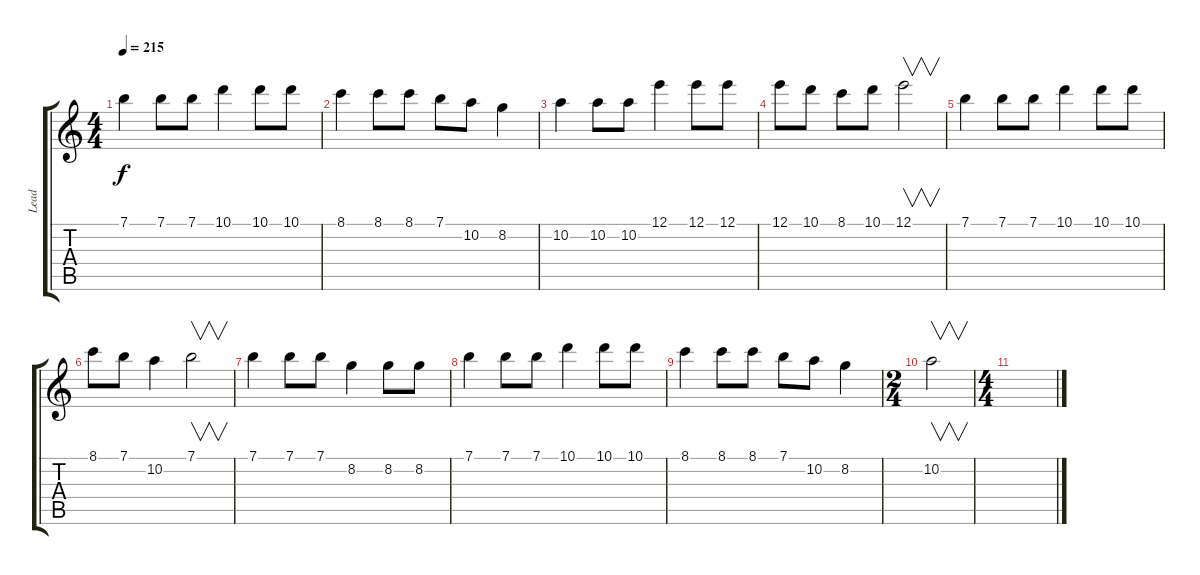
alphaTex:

\track ("Lead" "Lead") {instrument distortionguitar}
\staff {score tabs}
\tuning (E4 B3 G3 D3 A2 E2) {hide}
\ts (4 4)
\tempo 215
\clef g2
\ks c
7.1.4{dy f} 7.1.8 7.1.8 10.1.4 10.1.8 10.1.8 |
8.1.4 8.1.8 8.1.8 7.1.8 10.2.8 8.2.4 |
10.2.4 10.2.8 10.2.8 12.1.4 12.1.8 12.1.8 |
12.1.8 10.1.8 8.1.8 10.1.8 12.1.2{v} |
7.1.4 7.1.8 7.1.8 10.1.4 10.1.8 10.1.8 |
8.1.8 7.1.8 10.2.4 7.1.2{v} |
7.1.4 7.1.8 7.1.8 8.2.4 8.2.8 8.2.8 |
7.1.4 7.1.8 7.1.8 10.1.4 10.1.8 10.1.8 |
8.1.4 8.1.8 8.1.8 7.1.8 10.2.8 8.2.4 |
\ts (2 4)
10.2.2{v} |
\ts (4 4)
